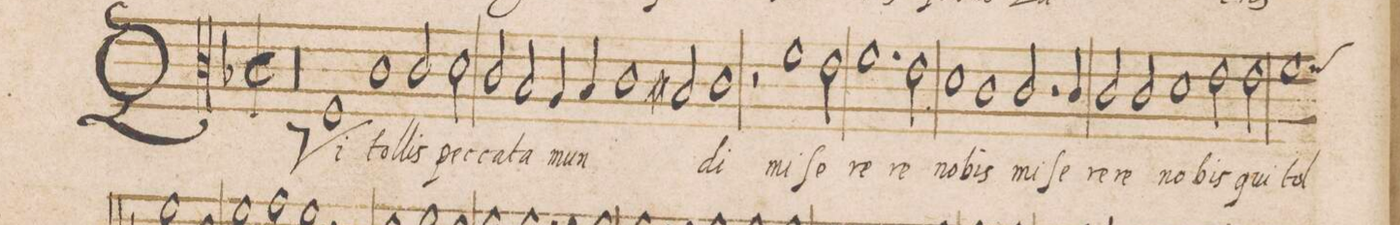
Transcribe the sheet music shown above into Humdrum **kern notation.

**kern	**text
*I"DISCANTVS	*
*clefC3	*
*k[b-]	*
*met(C|)	*
*M2/1	*
00r	.
=48-	=48-
=49-	=49-
1F	QVi
1c	tol-
=50-	=50-
2c/	-lis
2d\	pec-
2c/	-ca-
2B-/	-ta
=51-	=51-
4A/	mun-
4B-/	.
1c	.
2Bn/	.
=52-	=52-
1c	-di
2r	.
1f\	mi-
=53-	=53-
2e\	-ſe-
1.f	-re-
=54-	=54-
2e\	-re
1d	no-
=55-	=55-
1c	-bis
2.c/	mi-
4c/	-ſe-
=56-	=56-
2c/	-re-
2c/	-re
1d	no-
=57-	=57-
2e\	-bis
2e\	qui
*custos:f	*
1f	tol-
=58-	=58-
*-	*-
